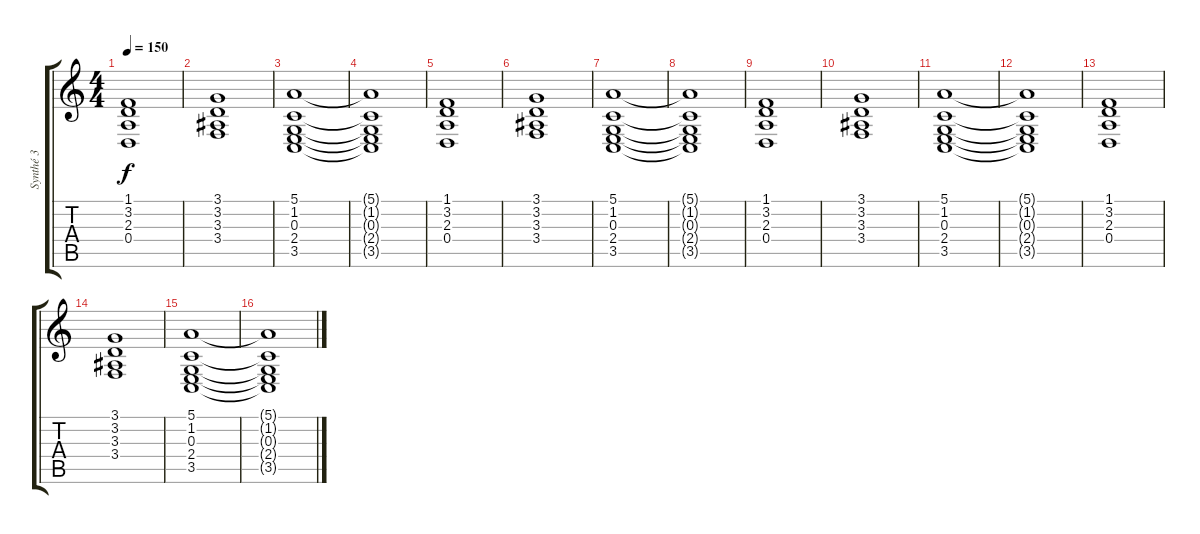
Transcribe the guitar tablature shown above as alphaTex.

\track ("Synthé 3" "Synthé 3") {instrument lead8bassandlead}
\staff {score tabs}
\tuning (E4 B3 G3 D3 A2 E2) {hide}
\ts (4 4)
\tempo 150
\clef g2
\ks c
(1.1 3.2 2.3 0.4).1{dy f} |
(3.1 3.2 3.3 3.4).1 |
(5.1 1.2 0.3 2.4 3.5).1 |
(5.1{t} 1.2{t} 0.3{t} 2.4{t} 3.5{t}).1 |
(1.1 3.2 2.3 0.4).1 |
(3.1 3.2 3.3 3.4).1 |
(5.1 1.2 0.3 2.4 3.5).1 |
(5.1{t} 1.2{t} 0.3{t} 2.4{t} 3.5{t}).1 |
(1.1 3.2 2.3 0.4).1 |
(3.1 3.2 3.3 3.4).1 |
(5.1 1.2 0.3 2.4 3.5).1 |
(5.1{t} 1.2{t} 0.3{t} 2.4{t} 3.5{t}).1 |
(1.1 3.2 2.3 0.4).1 |
(3.1 3.2 3.3 3.4).1 |
(5.1 1.2 0.3 2.4 3.5).1 |
(5.1{t} 1.2{t} 0.3{t} 2.4{t} 3.5{t}).1
